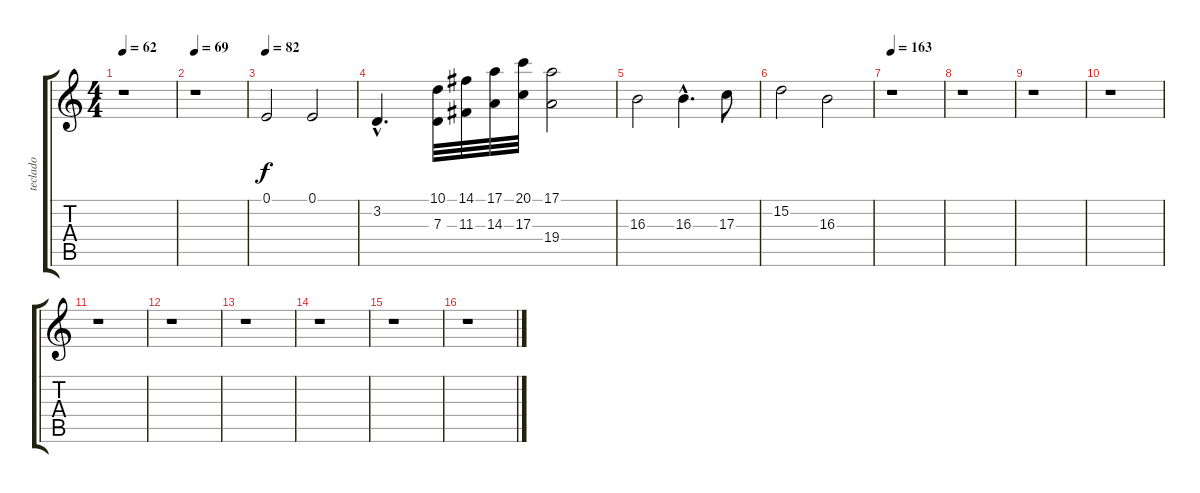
\track ("teclado" "teclado") {instrument synthstrings1}
\staff {score tabs}
\tuning (E4 B3 G3 D3 A2 E2) {hide}
\ts (4 4)
\tempo 62
\clef g2
\ks c
r.1{dy f} |
\tempo 69
r.1 |
\tempo 82
0.1.2 0.1.2 |
3.2{hac}.4{d} (10.1 7.3).32 (14.1 11.3).32 (17.1 14.3).32 (20.1 17.3).32 (17.1 19.4).2 |
16.3.2 16.3{hac}.4{d} 17.3.8 |
15.2.2 16.3.2 |
\tempo 163
r.1 |
r.1 |
r.1 |
r.1 |
r.1 |
r.1 |
r.1 |
r.1 |
r.1 |
r.1
